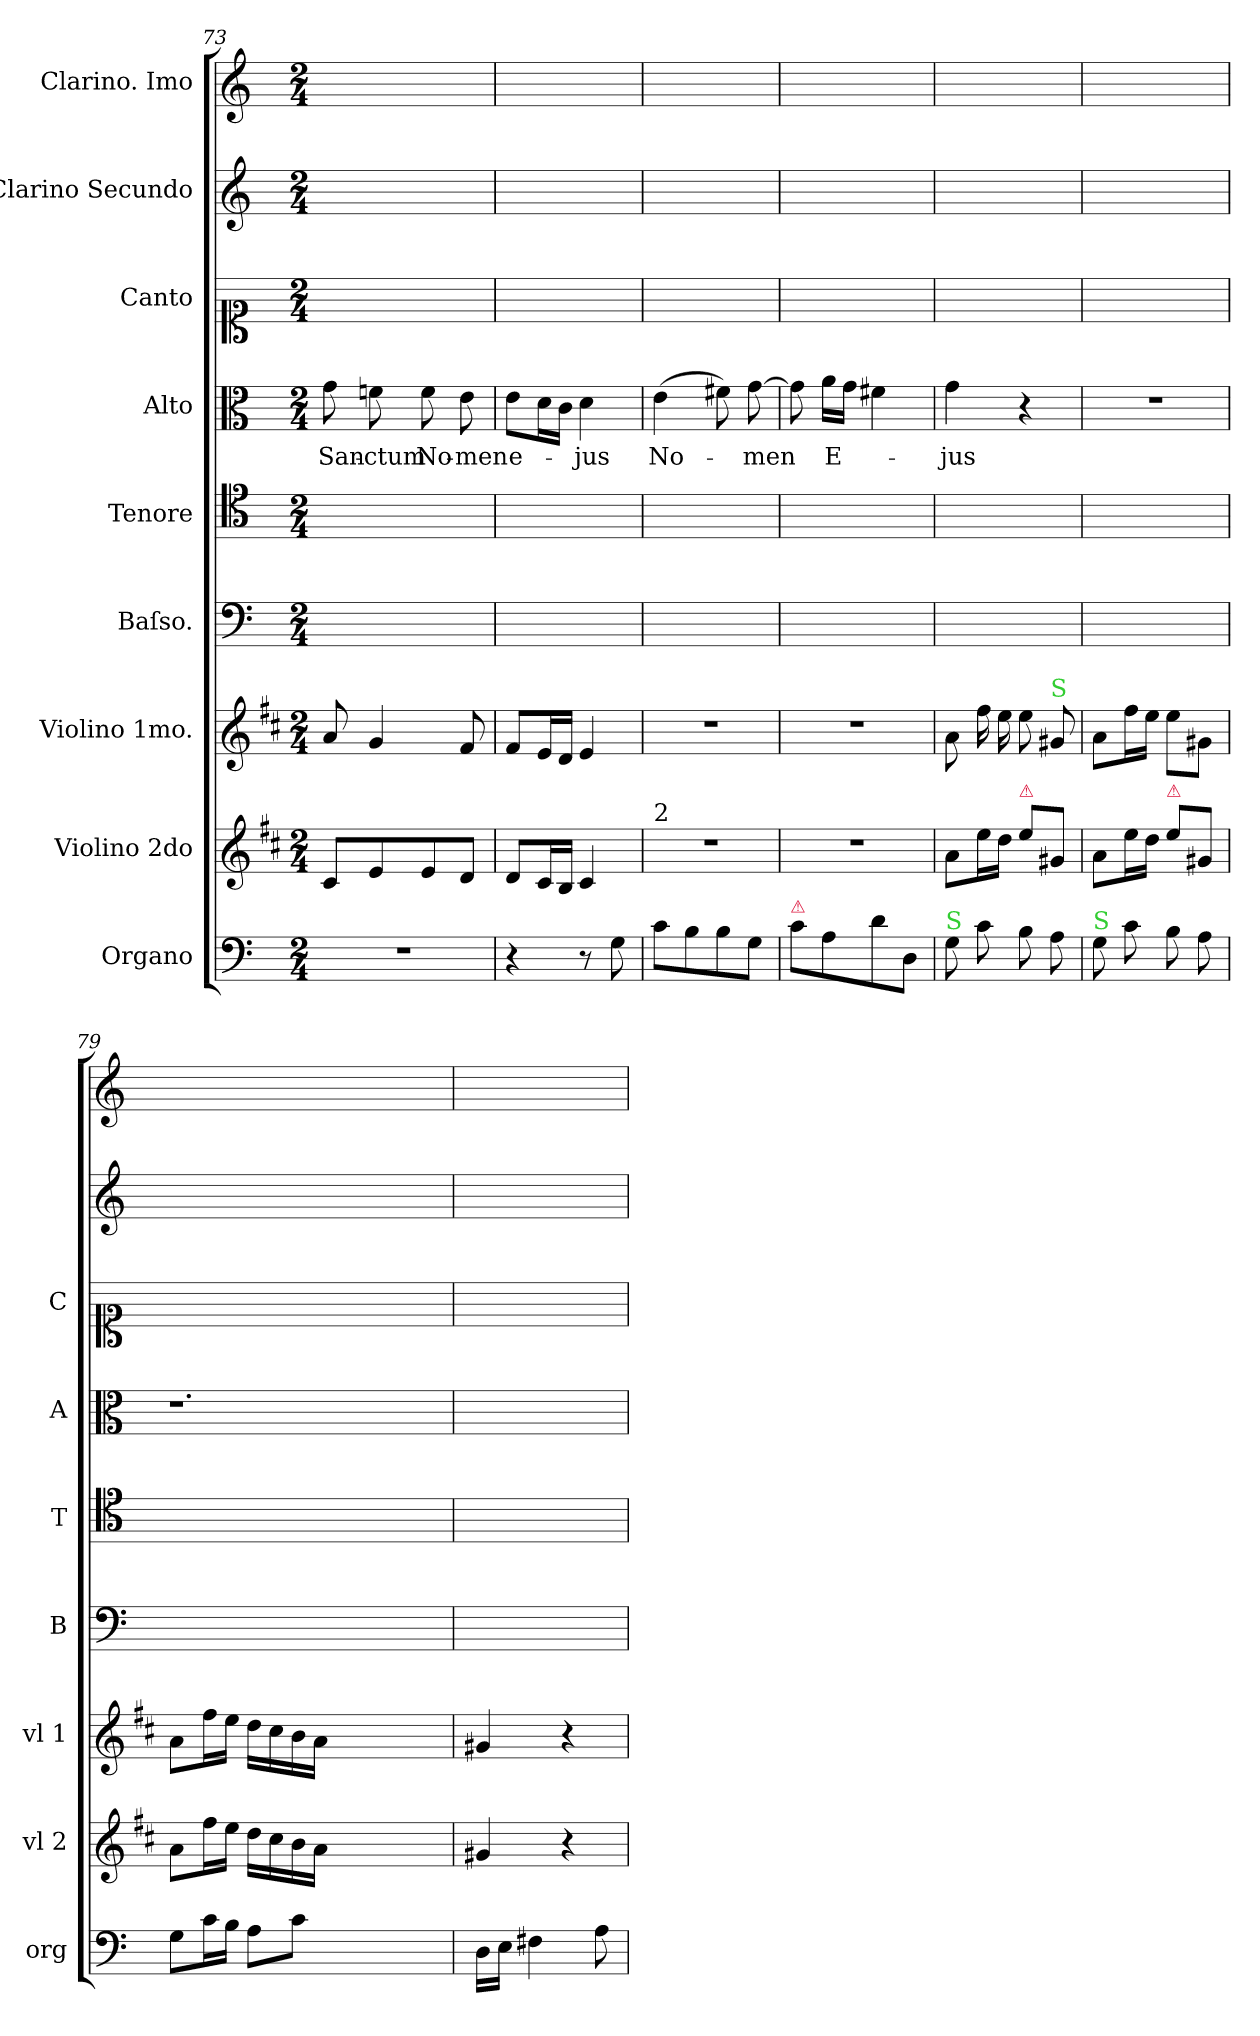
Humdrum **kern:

**kern	**kern	**kern	**kern	**kern	**kern	**text	**kern	**kern	**kern
*part9	*part8	*part7	*part6	*part5	*part4	*part4	*part3	*part2	*part1
*staff9	*staff8	*staff7	*staff6	*staff5	*staff4	*staff4	*staff3	*staff2	*staff1
*I"Organo	*I"Violino 2do	*I"Violino 1mo.	*I"Baſso.	*I"Tenore	*I"Alto	*	*I"Canto	*I"Clarino Secundo	*I"Clarino. Imo
*I'org	*I'vl 2	*I'vl 1	*I'B	*I'T	*I'A	*	*I'C	*	*
*clefF4	*clefG2	*clefG2	*clefF4	*clefC4	*clefC3	*	*clefC1	*clefG2	*clefG2
*	*ITrd1c2	*ITrd1c2	*	*	*	*	*	*	*
*k[]	*k[]	*k[]	*k[]	*k[]	*k[]	*	*k[]	*k[]	*k[]
*C:	*C:	*C:	*C:	*C:	*C:	*	*C:	*C:	*C:
*M2/4	*M2/4	*M2/4	*M2/4	*M2/4	*M2/4	*	*M2/4	*M2/4	*M2/4
=73	=73	=73	=73	=73	=73	=73	=73	=73	=73
2r	8B/L	8g/	2ryy	2ryy	8g\	San-	2ryy	2ryy	2ryy
.	8d/	4f/	.	.	8fn\	-ctum	.	.	.
.	8d/	.	.	.	8f\	No-	.	.	.
.	8c/J	8e/	.	.	8e\	-men	.	.	.
=74	=74	=74	=74	=74	=74	=74	=74	=74	=74
4r	8c/L	8e/L	2ryy	2ryy	8e\L	e-	2ryy	2ryy	2ryy
.	16B/L	16d/L	.	.	16d\L	.	.	.	.
.	16A/JJ	16c/JJ	.	.	16c\JJ	.	.	.	.
8r	4B/	4d/	.	.	4d\	-jus	.	.	.
8G\	.	.	.	.	.	.	.	.	.
=75	=75	=75	=75	=75	=75	=75	=75	=75	=75
!	!LO:TX:a:t=2	!	!	!	!	!	!	!	!
8c\L	2r	2r	2ryy	2ryy	(4e\	No-	2ryy	2ryy	2ryy
8B\	.	.	.	.	.	.	.	.	.
8B\	.	.	.	.	8f#X\)	.	.	.	.
8G\J	.	.	.	.	[8g\	-men	.	.	.
=76	=76	=76	=76	=76	=76	=76	=76	=76	=76
!LO:TX:a:color=crimson:t=⚠	!	!	!	!	!	!	!	!	!
8c\L	2r	2r	2ryy	2ryy	8g!]	.	2ryy	2ryy	2ryy
8A\	.	.	.	.	16a\LL	E-	.	.	.
.	.	.	.	.	16g\JJ	.	.	.	.
8d\	.	.	.	.	4f#X\	.	.	.	.
8D/J	.	.	.	.	.	.	.	.	.
=77	=77	=77	=77	=77	=77	=77	=77	=77	=77
!LO:TX:a:color=limegreen:t=S	!	!	!	!	!	!	!	!	!
8G	8g\L	8g\	2ryy	2ryy	4g\	-jus	2ryy	2ryy	2ryy
8c\	16dd\L	16ee\	.	.	.	.	.	.	.
.	16cc\JJ	16dd\	.	.	.	.	.	.	.
!	!LO:TX:a:color=crimson:t=⚠	!	!	!	!	!	!	!	!
8B\	8dd\L	8dd\	.	.	4r	.	.	.	.
!	!	!LO:TX:a:color=limegreen:t=S	!	!	!	!	!	!	!
8A\	8f#X/J	8f#X	.	.	.	.	.	.	.
=78	=78	=78	=78	=78	=78	=78	=78	=78	=78
!LO:TX:a:color=limegreen:t=S	!	!	!	!	!	!	!	!	!
8G	8g\L	8g\L	2ryy	2ryy	2r	.	2ryy	2ryy	2ryy
8c\	16dd\L	16ee\L	.	.	.	.	.	.	.
.	16cc\JJ	16dd\JJ	.	.	.	.	.	.	.
!	!LO:TX:a:color=crimson:t=⚠	!	!	!	!	!	!	!	!
8B\	8dd\L	8dd\L	.	.	.	.	.	.	.
8A\	8f#X/J	8f#X\J	.	.	.	.	.	.	.
=79	=79	=79	=79	=79	=79	=79	=79	=79	=79
8G\L	8g\L	8g\L	2ryy	2ryy	1.r	.	2ryy	2ryy	2ryy
16c\L	16ee\L	16ee\L	.	.	.	.	.	.	.
16B\JJ	16dd\JJ	16dd\JJ	.	.	.	.	.	.	.
8A\L	16cc\LL	16cc\LL	.	.	.	.	.	.	.
.	16b\	16b\	.	.	.	.	.	.	.
8c\J	16a\	16a\	.	.	.	.	.	.	.
.	16g\JJ	16g\JJ	.	.	.	.	.	.	.
1ryy	1ryy	1ryy	1ryy	1ryy	.	.	1ryy	1ryy	1ryy
=80	=80	=80	=80	=80	=80	=80	=80	=80	=80
16D\LL	4f#X/	4f#X/	2ryy	2ryy	2ryy	.	2ryy	2ryy	2ryy
16E\JJ	.	.	.	.	.	.	.	.	.
4F#X\	.	.	.	.	.	.	.	.	.
.	4r	4r	.	.	.	.	.	.	.
8A\	.	.	.	.	.	.	.	.	.
=	=	=	=	=	=	=	=	=	=
*-	*-	*-	*-	*-	*-	*-	*-	*-	*-
